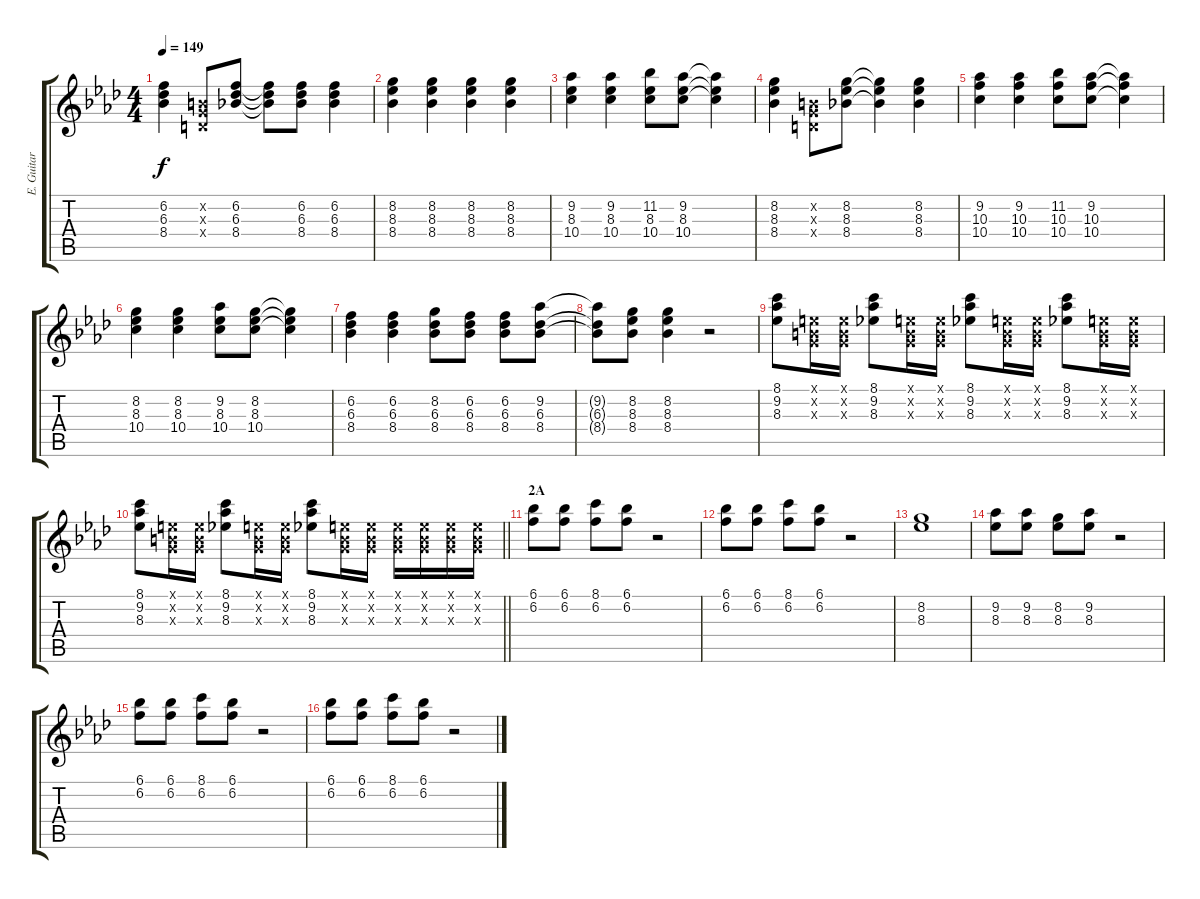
\track ("E. Guitar II" "E. Guitar ") {instrument electricguitarjazz}
\staff {score tabs}
\tuning (E4 B3 G3 D3 A2 E2) {hide}
\ts (4 4)
\tempo 149
\clef g2
\ks ab
(6.2 6.3 8.4).4{dy f} (0.2{x} 0.3{x} 0.4{x}).8 (6.2 6.3 8.4).8 (6.2{t} 6.3{t} 8.4{t}).8 (6.2 6.3 8.4).8 (6.2 6.3 8.4).4 |
(8.2 8.3 8.4).4 (8.2 8.3 8.4).4 (8.2 8.3 8.4).4 (8.2 8.3 8.4).4 |
(9.2 8.3 10.4).4 (9.2 8.3 10.4).4 (11.2 8.3 10.4).8 (9.2 8.3 10.4).8 (9.2{t} 8.3{t} 10.4{t}).4 |
(8.2 8.3 8.4).4 (0.2{x} 0.3{x} 0.4{x}).8 (8.2 8.3 8.4).8 (8.2{t} 8.3{t} 8.4{t}).4 (8.2 8.3 8.4).4 |
(9.2 10.3 10.4).4 (9.2 10.3 10.4).4 (11.2 10.3 10.4).8 (9.2 10.3 10.4).8 (9.2{t} 10.3{t} 10.4{t}).4 |
(8.2 8.3 10.4).4 (8.2 8.3 10.4).4 (9.2 8.3 10.4).8 (8.2 8.3 10.4).8 (8.2{t} 8.3{t} 10.4{t}).4 |
(6.2 6.3 8.4).4 (6.2 6.3 8.4).4 (8.2 6.3 8.4).8 (6.2 6.3 8.4).8 (6.2 6.3 8.4).8 (9.2 6.3 8.4).8 |
(9.2{t} 6.3{t} 8.4{t}).8 (8.2 8.3 8.4).8 (8.2 8.3 8.4).4 r.2 |
(8.1 9.2 8.3).8 (0.1{x} 0.2{x} 0.3{x}).16 (0.1{x} 0.2{x} 0.3{x}).16 (8.1 9.2 8.3).8 (0.1{x} 0.2{x} 0.3{x}).16 (0.1{x} 0.2{x} 0.3{x}).16 (8.1 9.2 8.3).8 (0.1{x} 0.2{x} 0.3{x}).16 (0.1{x} 0.2{x} 0.3{x}).16 (8.1 9.2 8.3).8 (0.1{x} 0.2{x} 0.3{x}).16 (0.1{x} 0.2{x} 0.3{x}).16 |
\barLineRight lightlight
(8.1 9.2 8.3).8 (0.1{x} 0.2{x} 0.3{x}).16 (0.1{x} 0.2{x} 0.3{x}).16 (8.1 9.2 8.3).8 (0.1{x} 0.2{x} 0.3{x}).16 (0.1{x} 0.2{x} 0.3{x}).16 (8.1 9.2 8.3).8 (0.1{x} 0.2{x} 0.3{x}).16 (0.1{x} 0.2{x} 0.3{x}).16 (0.1{x} 0.2{x} 0.3{x}).16 (0.1{x} 0.2{x} 0.3{x}).16 (0.1{x} 0.2{x} 0.3{x}).16 (0.1{x} 0.2{x} 0.3{x}).16 |
\section ("" "2A")
(6.1 6.2).8 (6.1 6.2).8 (8.1 6.2).8 (6.1 6.2).8 r.2 |
(6.1 6.2).8 (6.1 6.2).8 (8.1 6.2).8 (6.1 6.2).8 r.2 |
(8.2 8.3).1 |
(9.2 8.3).8 (9.2 8.3).8 (8.2 8.3).8 (9.2 8.3).8 r.2 |
(6.1 6.2).8 (6.1 6.2).8 (8.1 6.2).8 (6.1 6.2).8 r.2 |
(6.1 6.2).8 (6.1 6.2).8 (8.1 6.2).8 (6.1 6.2).8 r.2
